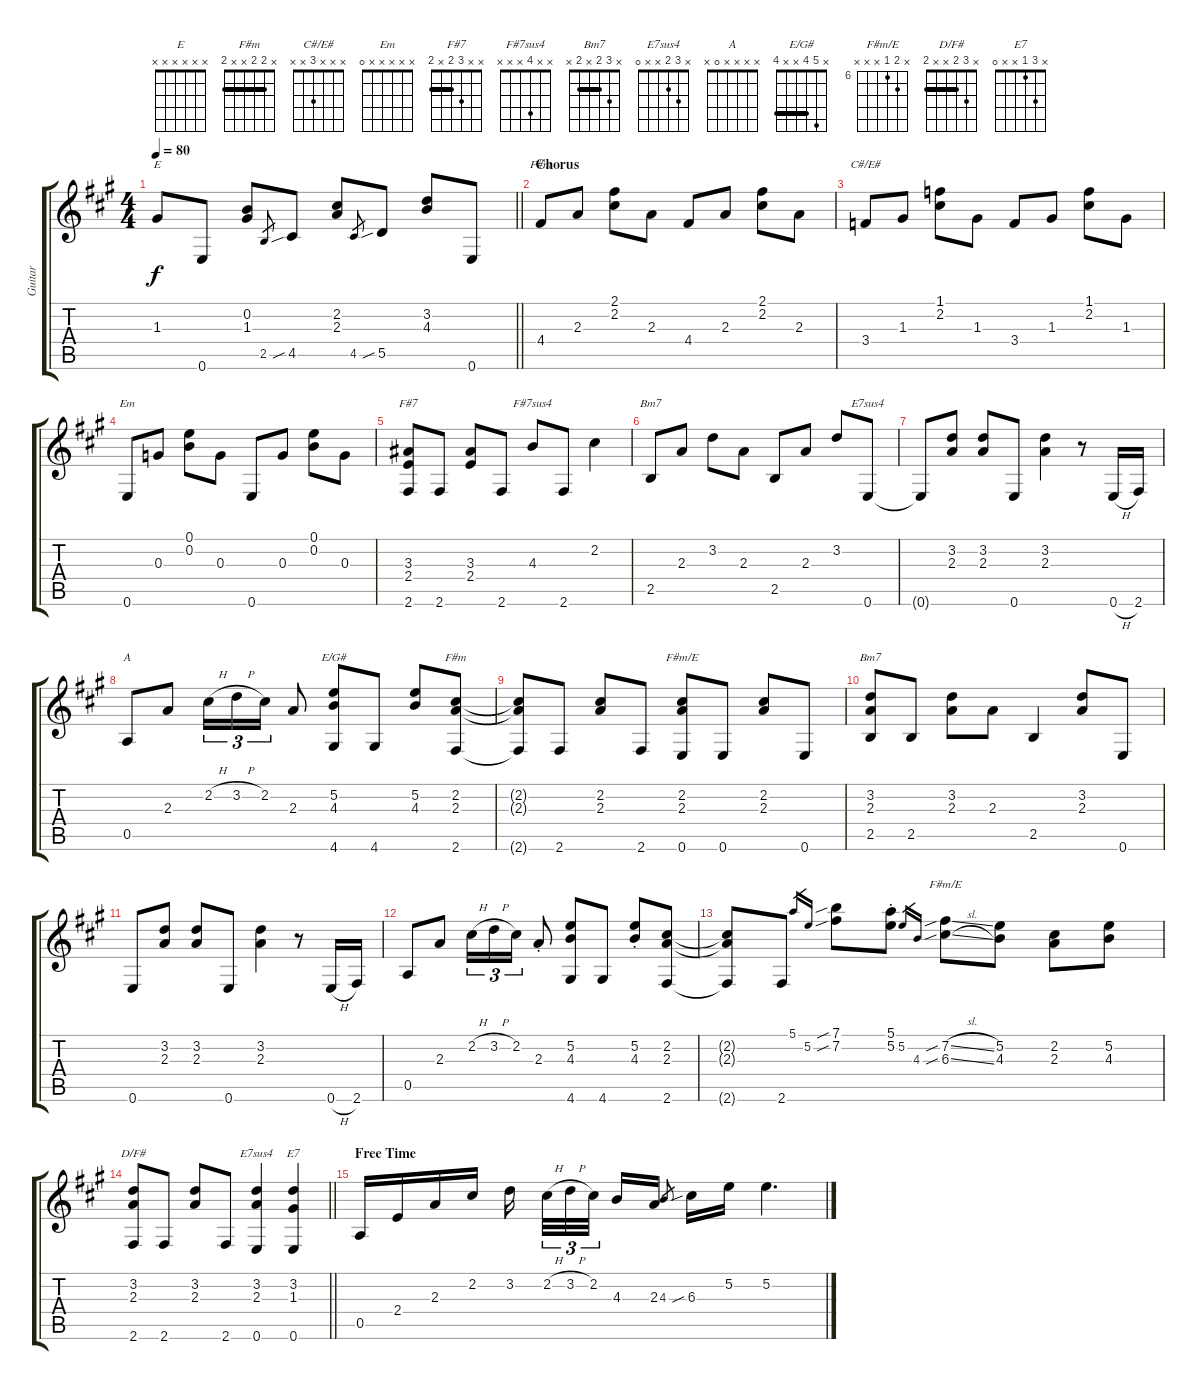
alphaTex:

\track ("Guitar" "Guitar") {instrument acousticguitarsteel}
\staff {score tabs}
\tuning (E4 B3 G3 D3 A2 E2) {hide}
\chord ("E" x x x x x x)
\chord ("F#m" x x x 4 x x)
\chord ("C#/E#" x x x 3 x x)
\chord ("Em" x x x x x 0)
\chord ("F#7" x x 3 2 x 2) {barre 2}
\chord ("F#7sus4" x x 4 x x x)
\chord ("Bm7" x x x x 2 x)
\chord ("E7sus4" x x x x x 0)
\chord ("A" x x x x 0 x)
\chord ("E/G#" x 5 4 x x 4) {barre 4}
\chord ("F#m" x 2 2 x x 2) {barre 2}
\chord ("F#m/E" x 2 2 x x 0) {barre 2}
\chord ("Bm7" x 3 2 x 2 x) {barre 2}
\chord ("F#m/E" x 7 6 x x x) {firstfret 6}
\chord ("D/F#" x 3 2 x x 2) {barre 2}
\chord ("E7sus4" x 3 2 x x 0)
\chord ("E7" x 3 1 x x 0)
\ts (4 4)
\tempo 80
\clef g2
\barLineRight lightlight
\ks a
1.3{t}.8{ch "E" dy f} 0.6.8 (0.2 1.3).8 2.5.8{gr} 4.5{sib}.8 (2.2 2.3).8 4.5.8{gr} 5.5{sib}.8 (3.2 4.3).8 0.6.8 |
\section ("" "Chorus")
4.4.8{ch "F#m"} 2.3.8 (2.1 2.2).8 2.3.8 4.4.8 2.3.8 (2.1 2.2).8 2.3.8 |
3.4.8{ch "C#/E#"} 1.3.8 (1.1 2.2).8 1.3.8 3.4.8 1.3.8 (1.1 2.2).8 1.3.8 |
0.6.8{ch "Em"} 0.3.8 (0.1 0.2).8 0.3.8 0.6.8 0.3.8 (0.1 0.2).8 0.3.8 |
(3.3 2.4 2.6).8{ch "F#7"} 2.6.8 (3.3 2.4).8 2.6.8 4.3.8{ch "F#7sus4"} 2.6.8 2.2.4 |
2.5.8{ch "Bm7"} 2.3.8 3.2.8 2.3.8 2.5.8 2.3.8 3.2.8 0.6.8{ch "E7sus4"} |
0.6{t}.8 (3.2 2.3).8 (3.2 2.3).8 0.6.8 (3.2 2.3).4 r.8 0.6{h}.16 2.6.16 |
0.5.8{ch "A"} 2.3.8 2.2{h}.16{tu (3 2)} 3.2{h}.16{tu (3 2)} 2.2.16{tu (3 2)} 2.3.8 (5.2 4.3 4.6).8{ch "E/G#"} 4.6.8 (5.2 4.3).8 (2.2 2.3 2.6).8{ch "F#m"} |
(2.2{t} 2.3{t} 2.6{t}).8 2.6.8 (2.2 2.3).8 2.6.8 (2.2 2.3 0.6).8{ch "F#m/E"} 0.6.8 (2.2 2.3).8 0.6.8 |
(3.2 2.3 2.5).8{ch "Bm7"} 2.5.8 (3.2 2.3).8 2.3.8 2.5.4 (3.2 2.3).8 0.6.8 |
0.6.8 (3.2 2.3).8 (3.2 2.3).8 0.6.8 (3.2 2.3).4 r.8 0.6{h}.16 2.6.16 |
0.5.8 2.3.8 2.2{h}.16{tu (3 2)} 3.2{h}.16{tu (3 2)} 2.2.16{tu (3 2)} 2.3{st}.8 (5.2 4.3 4.6).8 4.6.8 (5.2{st} 4.3{st}).8 (2.2 2.3 2.6).8 |
(2.2{t} 2.3{t} 2.6{t}).8 2.6.8 5.1.16{gr} 5.2.16{gr} (7.1{sib} 7.2{sib}).8 (5.1{st} 5.2{st}).8 5.2.16{gr} 4.3.16{gr} (7.2{sib sl} 6.3{sib sl}).8{ch "F#m/E"} (5.2 4.3).8 (2.2 2.3).8 (5.2 4.3).8 |
\barLineRight lightlight
(3.2 2.3 2.6).8{ch "D/F#"} 2.6.8 (3.2 2.3).8 2.6.8 (3.2 2.3 0.6).4{ch "E7sus4"} (3.2 1.3 0.6).4{ch "E7"} |
\section ("" "Free Time")
0.5.16 2.4.16 2.3.16 2.2.16 3.2.16{beam splitsecondary} 2.2{h}.32{tu (3 2)} 3.2{h}.32{tu (3 2)} 2.2.32{tu (3 2) beam splitsecondary} 4.3.16 2.3.16 4.3.8{gr} 6.3{sib}.16 5.2.16 5.2.4{d}
